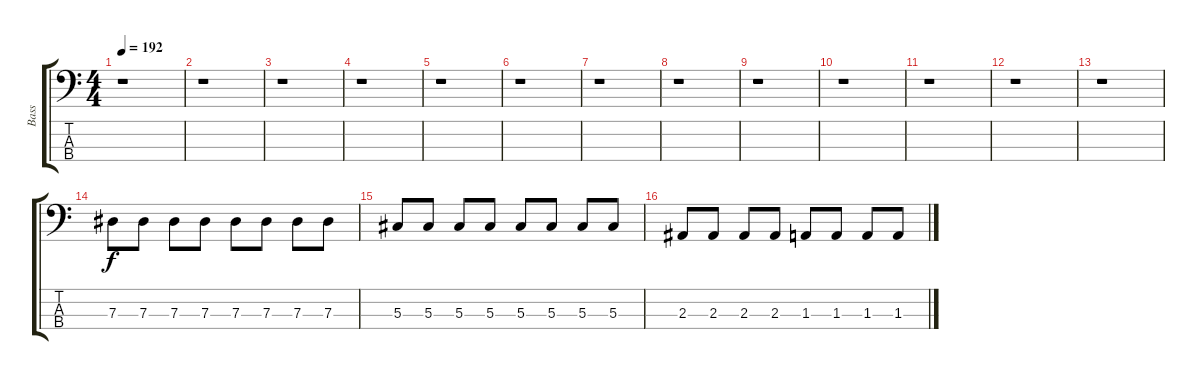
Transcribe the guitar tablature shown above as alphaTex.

\track ("Bass" "Bass") {instrument electricbasspick}
\staff {score tabs}
\tuning (Gb2 Db2 Ab1 Eb1) {hide}
\ts (4 4)
\tempo 192
\clef f4
\ks c
r.1{dy f instrument electricbasspick} |
r.1 |
r.1 |
r.1 |
r.1 |
r.1 |
r.1 |
r.1 |
r.1 |
r.1 |
r.1 |
r.1 |
r.1 |
7.3.8 7.3.8 7.3.8 7.3.8 7.3.8 7.3.8 7.3.8 7.3.8 |
5.3.8 5.3.8 5.3.8 5.3.8 5.3.8 5.3.8 5.3.8 5.3.8 |
2.3.8 2.3.8 2.3.8 2.3.8 1.3.8 1.3.8 1.3.8 1.3.8
